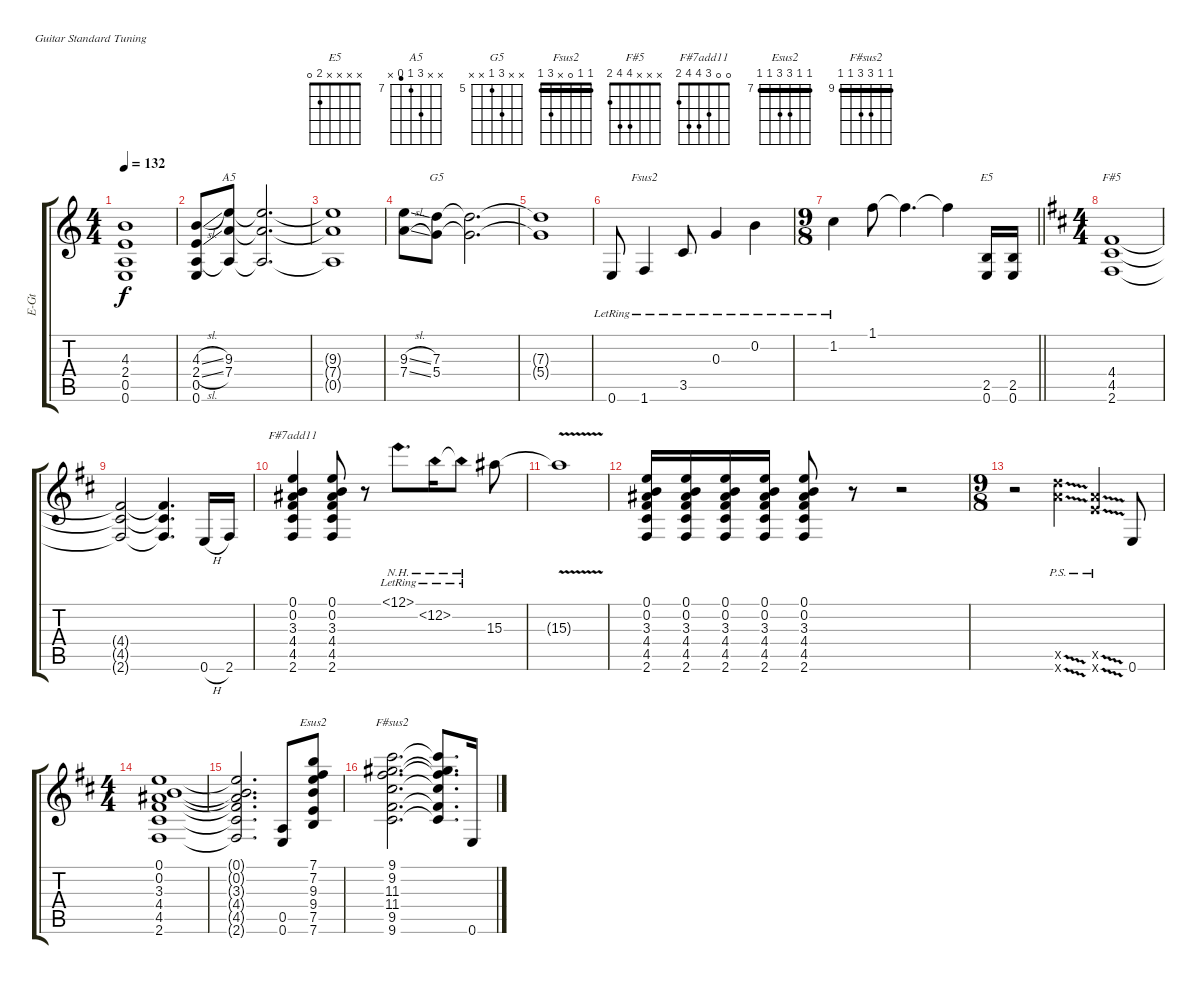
\defaultSystemsLayout 4
\bracketExtendMode groupsimilarinstruments
\otherSystemsTrackNameOrientation horizontal
\track ("Rhythm Guitar II" "E-Gt") {multiBarRest instrument distortionguitar}
\staff {score tabs}
\tuning (E4 B3 G3 D3 A2 E2)
\chord ("E5" x x x x 2 0) {showfingering false}
\chord ("A5" x x 9 7 6 x) {firstfret 7 showfingering false}
\chord ("G5" x x 7 5 x x) {firstfret 5 showfingering false}
\chord ("Fsus2" 1 1 0 x 3 1) {showfingering false barre 1}
\chord ("F#5" x x x 4 4 2) {showfingering false}
\chord ("F#7add11" 0 0 3 4 4 2) {showfingering false}
\chord ("Esus2" 7 7 9 9 7 7) {firstfret 7 showfingering false barre (7 7 7)}
\chord ("F#sus2" 9 9 11 11 9 9) {firstfret 9 showfingering false barre (9 9 9)}
\ts (4 4)
\tempo 132
\clef g2
\ks c
(0.5{t} 2.4{t} 4.3{t} 0.6{t}).1{dy f} |
(0.5 2.4{sl} 4.3{sl} 0.6).8 (7.4 9.3 0.5{t}).8{ch "A5"} (0.5{t} 7.4{t} 9.3{t}).2{d} |
(0.5{t} 7.4{t} 9.3{t}).1 |
(9.3{sl} 7.4{sl}).8 (5.4 7.3).8{ch "G5"} (5.4{t} 7.3{t}).2{d} |
(7.3{t} 5.4{t}).1 |
0.6{lr}.8 1.6{lr}.4{ch "Fsus2"} 3.5{lr}.8 0.3{lr}.4 0.2{lr}.4 |
\ts (9 8)
\beaming (8 2 2 3)
\barLineRight lightlight
1.2{lr}.4 1.1.8 1.1{t}.4{d} 1.1{t}.4 (0.6 2.5).16{ch "E5" beam merge} (0.6 2.5).16 |
\ts (4 4)
\beaming (8 2 2 3)
\ks d
(2.6{acc #} 4.5{acc #} 4.4{acc #}).1{ch "F#5"} |
(2.6{t acc #} 4.5{t acc #} 4.4{t acc #}).2 (2.6{t acc #} 4.5{t acc #} 4.4{t acc #}).4{d} 0.6{h acc forcenatural}.16{beam merge} 2.6{acc #}.16 |
(2.6{acc #} 4.5{acc #} 4.4{acc #} 3.3{acc #} 0.2{acc forcenatural} 0.1{acc forcenatural}).4{ch "F#7add11"} (2.6{acc #} 4.5{acc #} 4.4{acc #} 3.3{acc #} 0.2{acc forcenatural} 0.1{acc forcenatural}).8 r.8 12.1{nh lr acc forcenatural}.8{d} 12.2{nh lr acc forcenatural}.16 12.2{nh lr t acc forcenatural}.8 15.3{acc #}.8 |
15.3{v t acc #}.1 |
(0.1{acc forcenatural} 0.2{acc forcenatural} 3.3{acc #} 4.4{acc #} 4.5{acc #} 2.6{acc #}).16 (0.1{acc forcenatural} 0.2{acc forcenatural} 3.3{acc #} 4.4{acc #} 4.5{acc #} 2.6{acc #}).16 (0.1{acc forcenatural} 0.2{acc forcenatural} 3.3{acc #} 4.4{acc #} 4.5{acc #} 2.6{acc #}).16 (0.1{acc forcenatural} 0.2{acc forcenatural} 3.3{acc #} 4.4{acc #} 4.5{acc #} 2.6{acc #}).16 (0.1{acc forcenatural} 0.2{acc forcenatural} 3.3{acc #} 4.4{acc #} 4.5{acc #} 2.6{acc #}).8 r.8 r.2 |
\ts (9 8)
\beaming (8 2 2 3)
r.2 (17.6{psd x acc forcenatural} 17.5{psd x acc forcenatural}).4 (12.6{psd x acc forcenatural} 12.5{psd x acc forcenatural}).4 0.6{acc forcenatural}.8 |
\ts (4 4)
\beaming (8 2 2 2 2)
(0.1{acc forcenatural} 0.2{acc forcenatural} 3.3{acc #} 4.4{acc #} 4.5{acc #} 2.6{acc #}).1 |
(2.6{t acc #} 4.5{t acc #} 4.4{t acc #} 3.3{t acc #} 0.2{t acc forcenatural} 0.1{t acc forcenatural}).2{d} (0.5{acc forcenatural} 0.6{acc forcenatural}).8 (7.5{acc forcenatural} 9.4{acc forcenatural} 9.3{acc forcenatural} 7.2{acc #} 7.1{acc forcenatural} 7.6{acc forcenatural}).8{ch "Esus2"} |
(9.1{acc #} 9.2{acc #} 11.3{acc #} 11.4{acc #} 9.5{acc #} 9.6{acc #}).2{d ch "F#sus2"} (9.1{t acc #} 9.2{t acc #} 11.3{t acc #} 11.4{t acc #} 9.5{t acc #} 9.6{t acc #}).8{d} 0.6{acc forcenatural}.16
